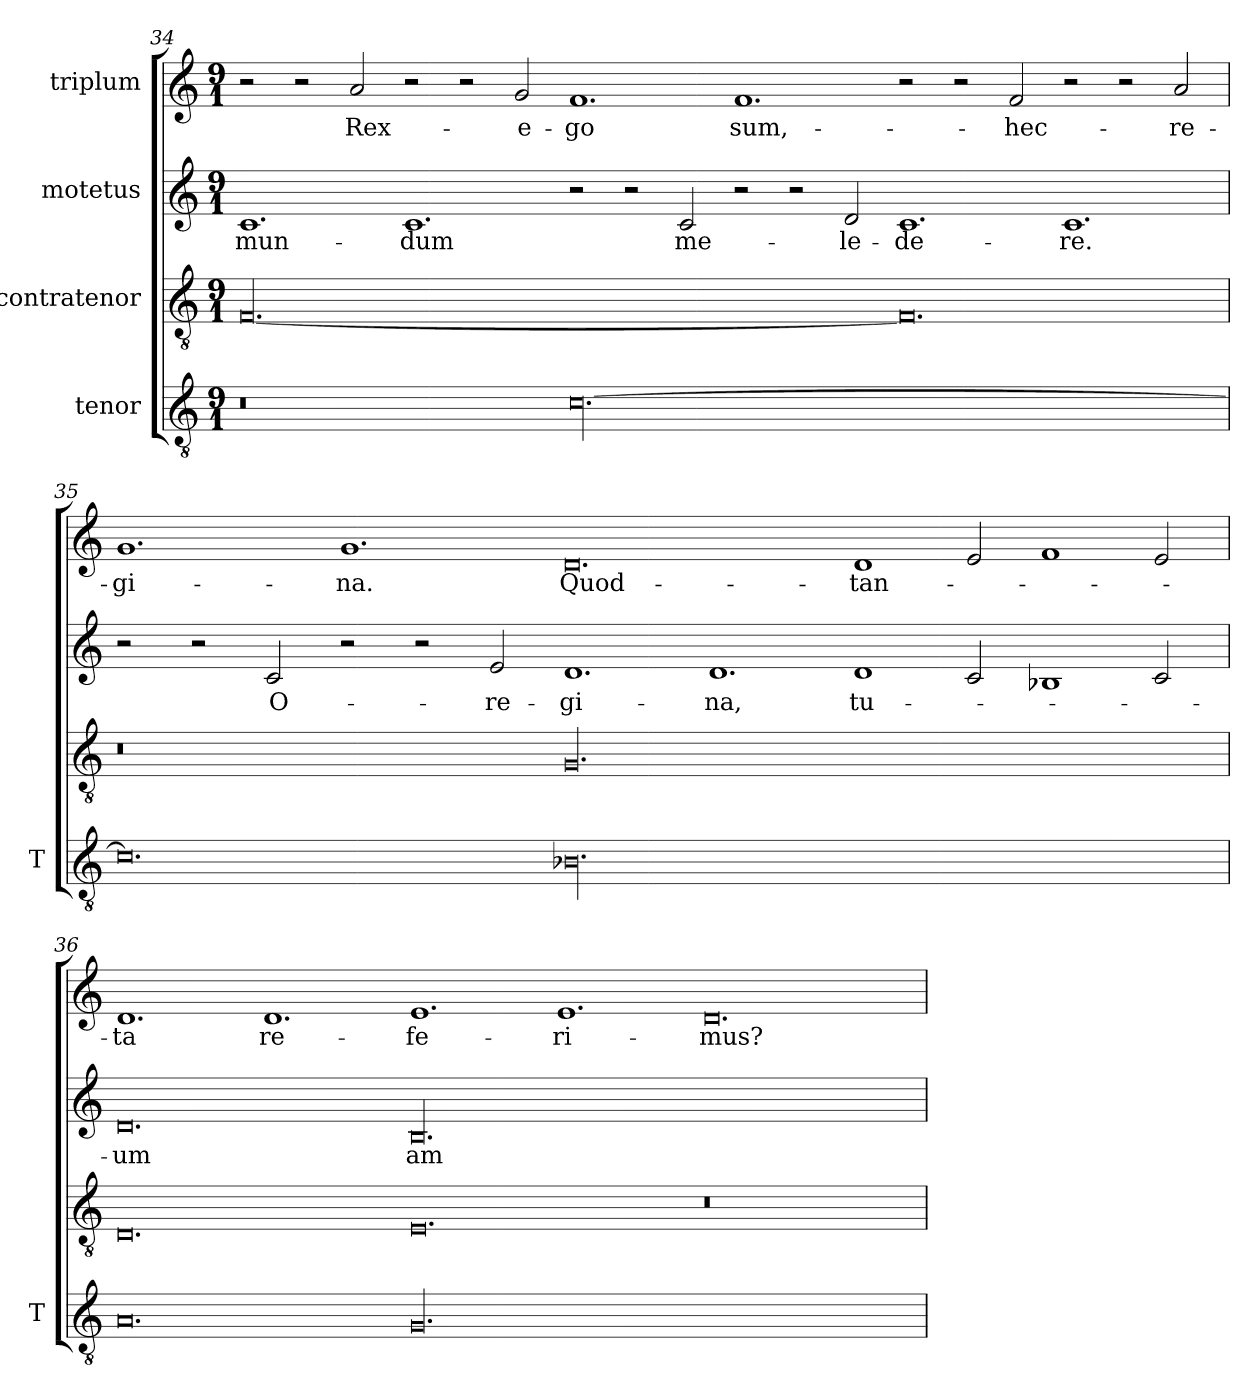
**kern	**kern	**kern	**text	**kern	**text
*part4	*part3	*part2	*part2	*part1	*part1
*staff4	*staff3	*staff2	*staff2	*staff1	*staff1
*I"tenor	*I"contratenor	*I"motetus	*	*I"triplum	*
*I'T	*	*	*	*	*
!!LO:LB:g=z
*clefGv2	*clefGv2	*clefG2	*	*clefG2	*
*k[]	*k[]	*k[]	*	*k[]	*
*C:	*C:	*C:	*	*C:	*
*M9/1	*M9/1	*M9/1	*	*M9/1	*
=34	=34	=34	=34	=34	=34
0.r	[00.F/	1.c/	mun-	2r	.
.	.	.	.	2r	.
.	.	.	.	2a/	Rex-
.	.	1.c/	-dum	2r	.
.	.	.	.	2r	.
.	.	.	.	2g/	e-
[00.c\	.	2r	.	1.f/	-go
.	.	2r	.	.	.
.	.	2c/	me-	.	.
.	.	2r	.	1.f/	sum,-
.	.	2r	.	.	.
.	.	2d/	le-	.	.
.	0.F/]	1.c/	-de-	2r	.
.	.	.	.	2r	.
.	.	.	.	2f/	hec-
.	.	1.c/	-re.	2r	.
.	.	.	.	2r	.
.	.	.	.	2a/	re-
!!LO:PB:g=z
=35	=35	=35	=35	=35	=35
0.c\]	0.r	2r	.	1.g/	-gi-
.	.	2r	.	.	.
.	.	2c/	O-	.	.
.	.	2r	.	1.g/	-na.
.	.	2r	.	.	.
.	.	2e/	re-	.	.
00.B-X\	00.G/	1.d/	-gi-	0.d/	Quod-
.	.	1.d/	-na,	.	.
.	.	1d/	tu-	1d/	tan-
.	.	2c/	.	2e/	.
.	.	1B-X/	.	1f/	.
.	.	2c/	.	2e/	.
=36	=36	=36	=36	=36	=36
0.A/	0.D/	0.d/	-um	1.d/	-ta
.	.	.	.	1.d/	re-
00.G/	0.E/	00.B/	am-	1.e/	-fe-
.	.	.	.	1.e/	-ri-
.	0.r	.	.	0.d/	-mus?
=	=	=	=	=	=
*-	*-	*-	*-	*-	*-
